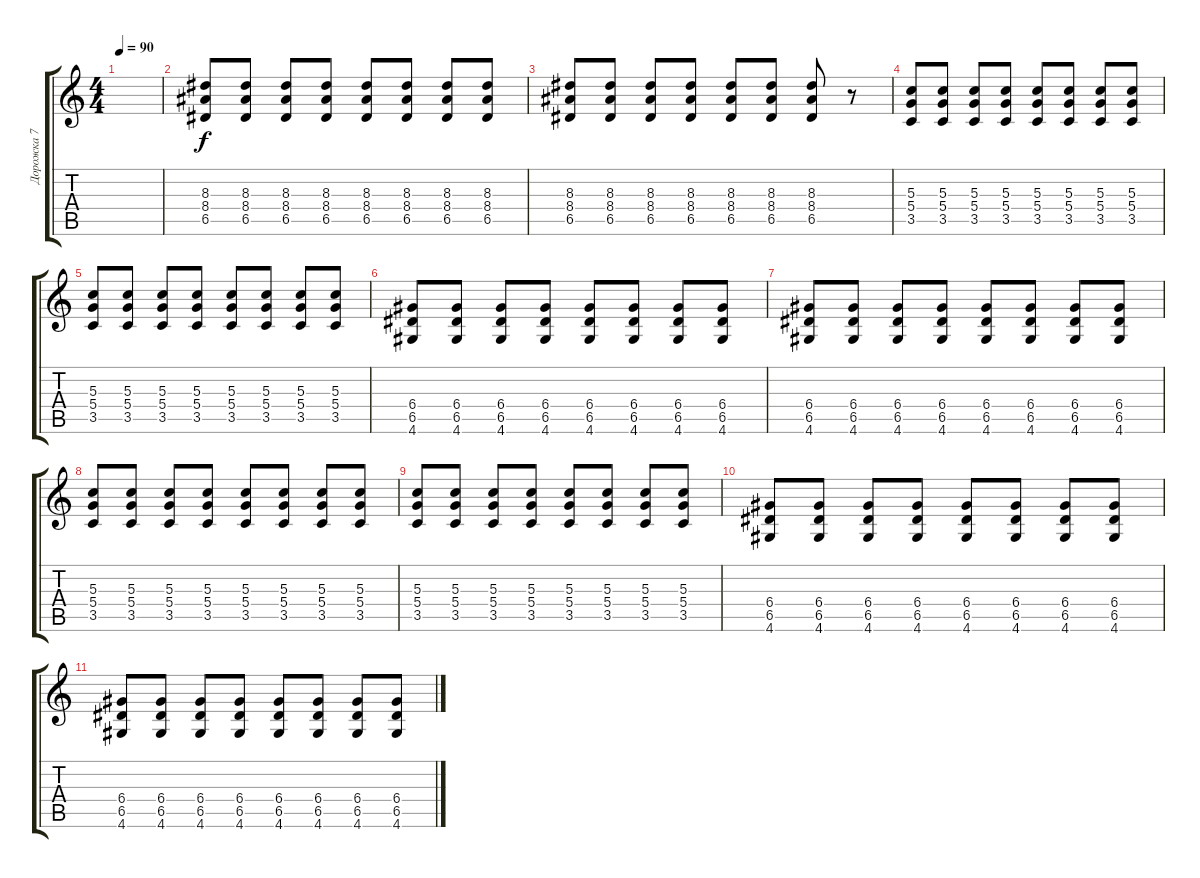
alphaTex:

\track ("Дорожка 7" "Дорожка 7") {instrument distortionguitar}
\staff {score tabs}
\tuning (E4 B3 G3 D3 A2 E2) {hide}
\ts (4 4)
\tempo 90
\clef g2
\ks c
|
(8.3 8.4 6.5).8{volume 7} (8.3 8.4 6.5).8 (8.3 8.4 6.5).8 (8.3 8.4 6.5).8 (8.3 8.4 6.5).8{volume 8} (8.3 8.4 6.5).8 (8.3 8.4 6.5).8 (8.3 8.4 6.5).8 |
(8.3 8.4 6.5).8{volume 10} (8.3 8.4 6.5).8 (8.3 8.4 6.5).8{volume 12} (8.3 8.4 6.5).8 (8.3 8.4 6.5).8 (8.3 8.4 6.5).8 (8.3 8.4 6.5).8 r.8 |
(5.3 5.4 3.5).8 (5.3 5.4 3.5).8 (5.3 5.4 3.5).8 (5.3 5.4 3.5).8 (5.3 5.4 3.5).8 (5.3 5.4 3.5).8 (5.3 5.4 3.5).8 (5.3 5.4 3.5).8 |
(5.3 5.4 3.5).8 (5.3 5.4 3.5).8 (5.3 5.4 3.5).8 (5.3 5.4 3.5).8 (5.3 5.4 3.5).8 (5.3 5.4 3.5).8 (5.3 5.4 3.5).8 (5.3 5.4 3.5).8 |
(6.4 6.5 4.6).8 (6.4 6.5 4.6).8 (6.4 6.5 4.6).8 (6.4 6.5 4.6).8 (6.4 6.5 4.6).8 (6.4 6.5 4.6).8 (6.4 6.5 4.6).8 (6.4 6.5 4.6).8 |
(6.4 6.5 4.6).8 (6.4 6.5 4.6).8 (6.4 6.5 4.6).8 (6.4 6.5 4.6).8 (6.4 6.5 4.6).8 (6.4 6.5 4.6).8 (6.4 6.5 4.6).8 (6.4 6.5 4.6).8 |
(5.3 5.4 3.5).8 (5.3 5.4 3.5).8 (5.3 5.4 3.5).8 (5.3 5.4 3.5).8 (5.3 5.4 3.5).8 (5.3 5.4 3.5).8 (5.3 5.4 3.5).8 (5.3 5.4 3.5).8 |
(5.3 5.4 3.5).8 (5.3 5.4 3.5).8 (5.3 5.4 3.5).8 (5.3 5.4 3.5).8 (5.3 5.4 3.5).8 (5.3 5.4 3.5).8 (5.3 5.4 3.5).8 (5.3 5.4 3.5).8 |
(6.4 6.5 4.6).8 (6.4 6.5 4.6).8 (6.4 6.5 4.6).8 (6.4 6.5 4.6).8 (6.4 6.5 4.6).8 (6.4 6.5 4.6).8 (6.4 6.5 4.6).8 (6.4 6.5 4.6).8 |
(6.4 6.5 4.6).8 (6.4 6.5 4.6).8 (6.4 6.5 4.6).8 (6.4 6.5 4.6).8 (6.4 6.5 4.6).8 (6.4 6.5 4.6).8 (6.4 6.5 4.6).8 (6.4 6.5 4.6).8
